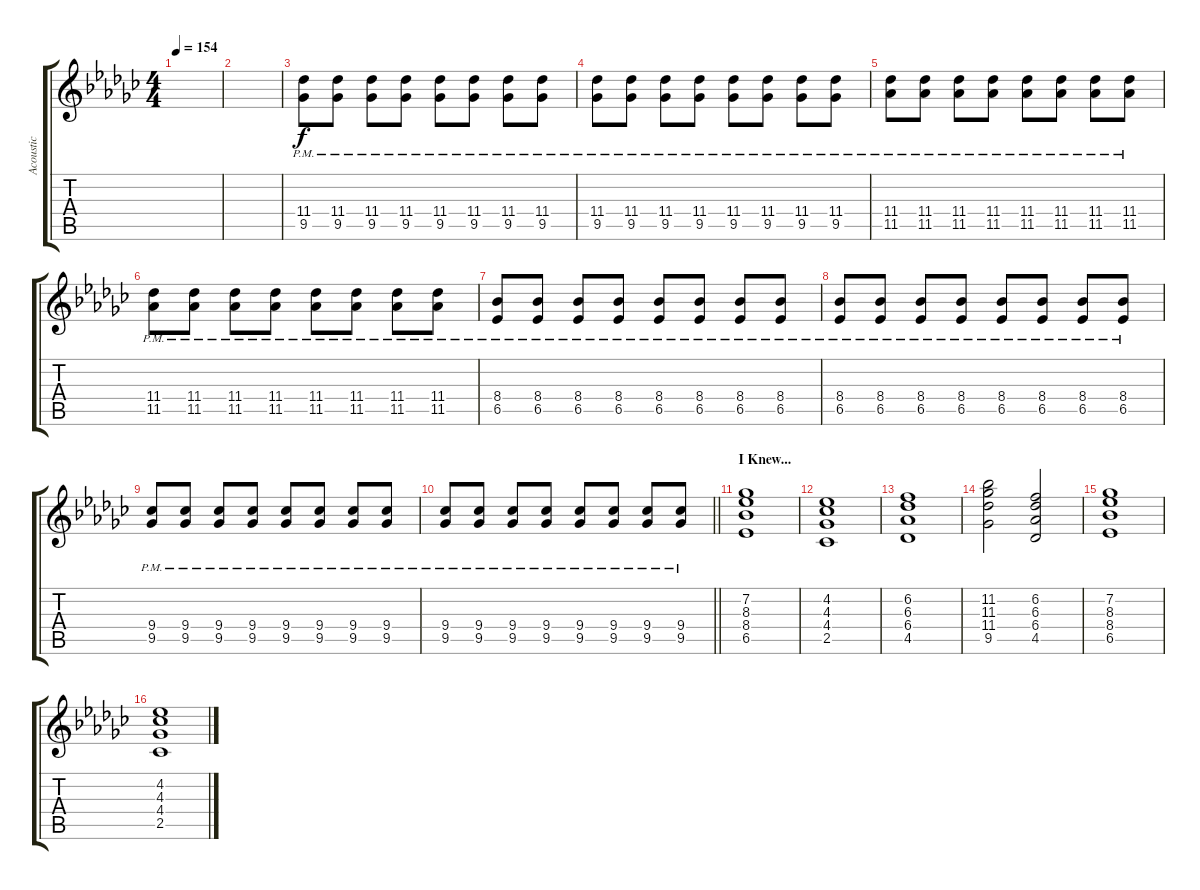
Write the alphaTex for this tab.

\track ("Acoustic" "Acoustic") {instrument acousticguitarnylon}
\staff {score tabs}
\tuning (E4 B3 G3 D3 A2 E2) {hide}
\ts (4 4)
\tempo 154
\clef g2
\ks gb
|
|
(11.4{pm} 9.5{pm}).8 (11.4{pm} 9.5{pm}).8 (11.4{pm} 9.5{pm}).8 (11.4{pm} 9.5{pm}).8 (11.4{pm} 9.5{pm}).8 (11.4{pm} 9.5{pm}).8 (11.4{pm} 9.5{pm}).8 (11.4{pm} 9.5{pm}).8 |
(11.4{pm} 9.5{pm}).8 (11.4{pm} 9.5{pm}).8 (11.4{pm} 9.5{pm}).8 (11.4{pm} 9.5{pm}).8 (11.4{pm} 9.5{pm}).8 (11.4{pm} 9.5{pm}).8 (11.4{pm} 9.5{pm}).8 (11.4{pm} 9.5{pm}).8 |
(11.4{pm} 11.5{pm}).8 (11.4{pm} 11.5{pm}).8 (11.4{pm} 11.5{pm}).8 (11.4{pm} 11.5{pm}).8 (11.4{pm} 11.5{pm}).8 (11.4{pm} 11.5{pm}).8 (11.4{pm} 11.5{pm}).8 (11.4{pm} 11.5{pm}).8 |
(11.4{pm} 11.5{pm}).8 (11.4{pm} 11.5{pm}).8 (11.4{pm} 11.5{pm}).8 (11.4{pm} 11.5{pm}).8 (11.4{pm} 11.5{pm}).8 (11.4{pm} 11.5{pm}).8 (11.4{pm} 11.5{pm}).8 (11.4{pm} 11.5{pm}).8 |
(8.4{pm} 6.5).8 (8.4{pm} 6.5).8 (8.4{pm} 6.5).8 (8.4{pm} 6.5).8 (8.4{pm} 6.5).8 (8.4{pm} 6.5).8 (8.4{pm} 6.5).8 (8.4{pm} 6.5).8 |
(8.4{pm} 6.5).8 (8.4{pm} 6.5).8 (8.4{pm} 6.5).8 (8.4{pm} 6.5).8 (8.4{pm} 6.5).8 (8.4{pm} 6.5).8 (8.4{pm} 6.5).8 (8.4{pm} 6.5).8 |
(9.4{pm} 9.5{pm}).8 (9.4{pm} 9.5{pm}).8 (9.4{pm} 9.5{pm}).8 (9.4{pm} 9.5{pm}).8 (9.4{pm} 9.5{pm}).8 (9.4{pm} 9.5{pm}).8 (9.4{pm} 9.5{pm}).8 (9.4{pm} 9.5{pm}).8 |
\barLineRight lightlight
(9.4{pm} 9.5{pm}).8 (9.4{pm} 9.5{pm}).8 (9.4{pm} 9.5{pm}).8 (9.4{pm} 9.5{pm}).8 (9.4{pm} 9.5{pm}).8 (9.4{pm} 9.5{pm}).8 (9.4{pm} 9.5{pm}).8 (9.4{pm} 9.5{pm}).8 |
\section ("" "I Knew...")
(7.2 8.3 8.4 6.5).1 |
(4.2 4.3 4.4 2.5).1 |
(6.2 6.3 6.4 4.5).1 |
(11.2 11.3 11.4 9.5).2 (6.2 6.3 6.4 4.5).2 |
(7.2 8.3 8.4 6.5).1 |
(4.2 4.3 4.4 2.5).1
